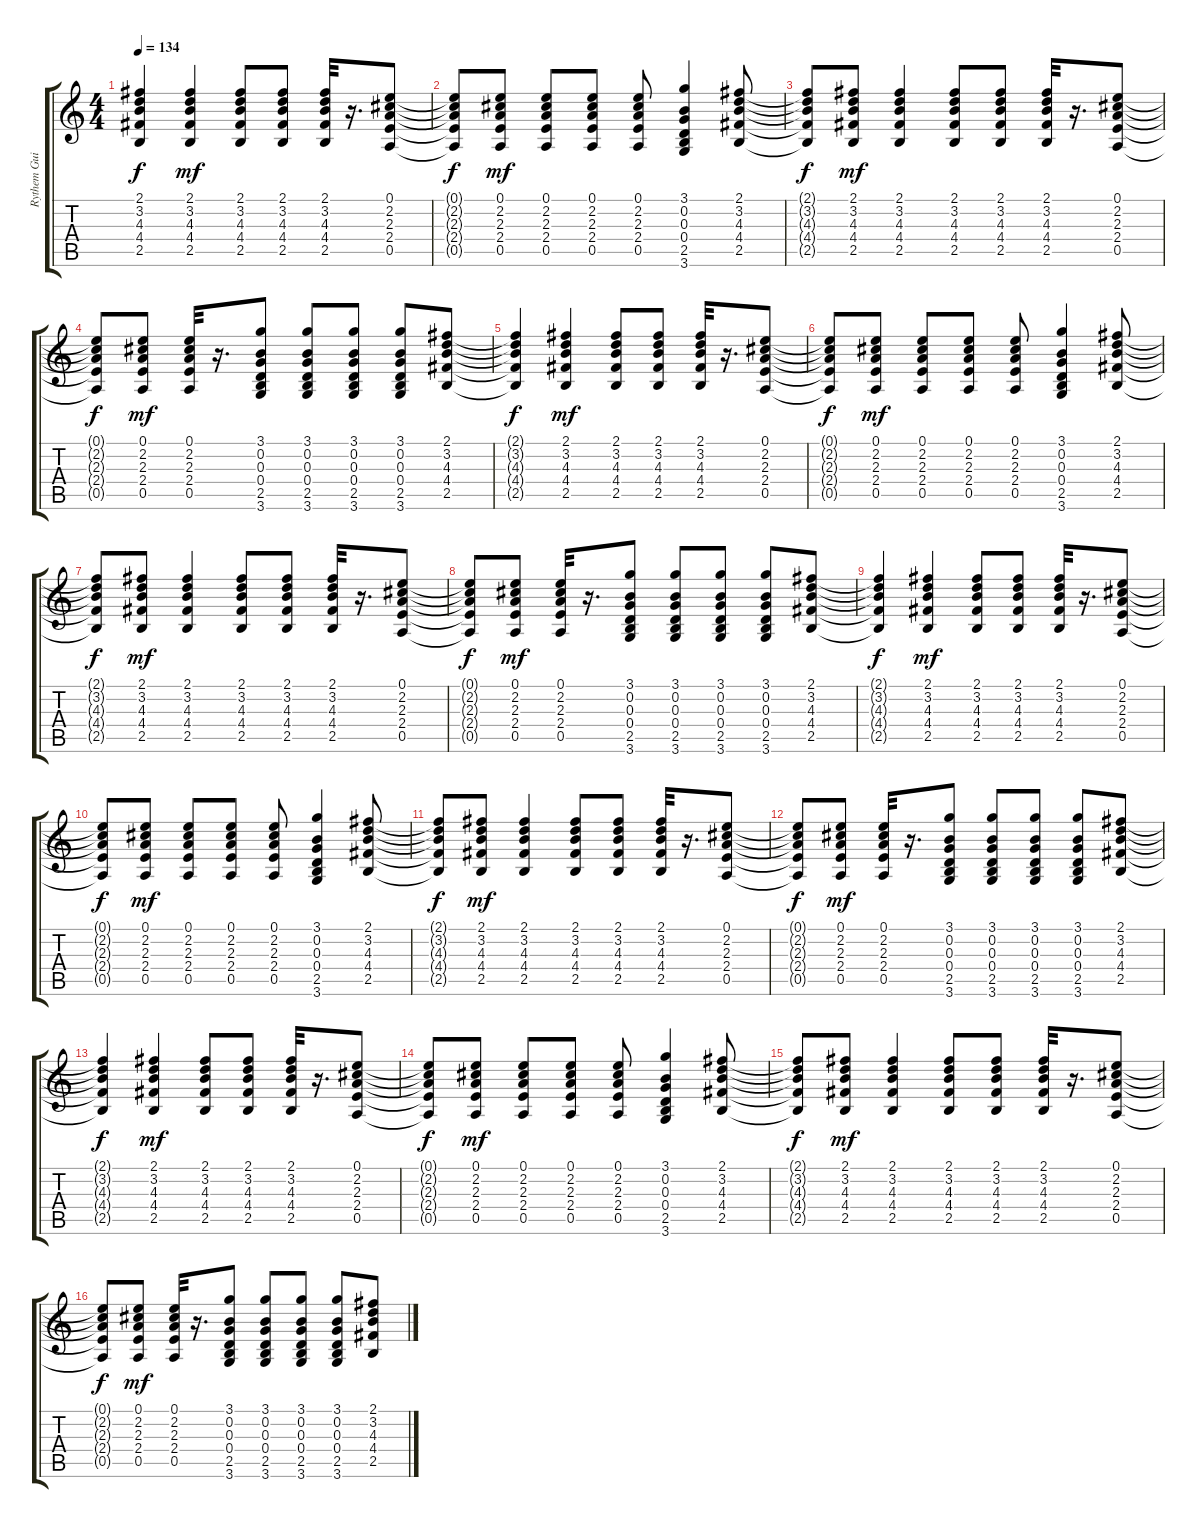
\track ("Rythem Guitar" "Rythem Gui") {instrument acousticguitarsteel}
\staff {score tabs}
\tuning (E4 B3 G3 D3 A2 E2) {hide}
\ts (4 4)
\tempo 134
\clef g2
\ks c
(2.1{t} 3.2{t} 4.3{t} 4.4{t} 2.5{t}).4{dy f} (2.1 3.2 4.3 4.4 2.5).4{dy mf} (2.1 3.2 4.3 4.4 2.5).8 (2.1 3.2 4.3 4.4 2.5).8 (2.1 3.2 4.3 4.4 2.5).32 r.16{d} (0.1 2.2 2.3 2.4 0.5).8 |
(0.1{t} 2.2{t} 2.3{t} 2.4{t} 0.5{t}).8{dy f} (0.1 2.2 2.3 2.4 0.5).8{dy mf} (0.1 2.2 2.3 2.4 0.5).8 (0.1 2.2 2.3 2.4 0.5).8 (0.1 2.2 2.3 2.4 0.5).8 (3.1 0.2 0.3 0.4 2.5 3.6).4 (2.1 3.2 4.3 4.4 2.5).8 |
(2.1{t} 3.2{t} 4.3{t} 4.4{t} 2.5{t}).8{dy f} (2.1 3.2 4.3 4.4 2.5).8{dy mf} (2.1 3.2 4.3 4.4 2.5).4 (2.1 3.2 4.3 4.4 2.5).8 (2.1 3.2 4.3 4.4 2.5).8 (2.1 3.2 4.3 4.4 2.5).32 r.16{d} (0.1 2.2 2.3 2.4 0.5).8 |
(0.1{t} 2.2{t} 2.3{t} 2.4{t} 0.5{t}).8{dy f} (0.1 2.2 2.3 2.4 0.5).8{dy mf} (0.1 2.2 2.3 2.4 0.5).32 r.16{d} (3.1 0.2 0.3 0.4 2.5 3.6).8 (3.1 0.2 0.3 0.4 2.5 3.6).8 (3.1 0.2 0.3 0.4 2.5 3.6).8 (3.1 0.2 0.3 0.4 2.5 3.6).8 (2.1 3.2 4.3 4.4 2.5).8 |
(2.1{t} 3.2{t} 4.3{t} 4.4{t} 2.5{t}).4{dy f} (2.1 3.2 4.3 4.4 2.5).4{dy mf} (2.1 3.2 4.3 4.4 2.5).8 (2.1 3.2 4.3 4.4 2.5).8 (2.1 3.2 4.3 4.4 2.5).32 r.16{d} (0.1 2.2 2.3 2.4 0.5).8 |
(0.1{t} 2.2{t} 2.3{t} 2.4{t} 0.5{t}).8{dy f} (0.1 2.2 2.3 2.4 0.5).8{dy mf} (0.1 2.2 2.3 2.4 0.5).8 (0.1 2.2 2.3 2.4 0.5).8 (0.1 2.2 2.3 2.4 0.5).8 (3.1 0.2 0.3 0.4 2.5 3.6).4 (2.1 3.2 4.3 4.4 2.5).8 |
(2.1{t} 3.2{t} 4.3{t} 4.4{t} 2.5{t}).8{dy f} (2.1 3.2 4.3 4.4 2.5).8{dy mf} (2.1 3.2 4.3 4.4 2.5).4 (2.1 3.2 4.3 4.4 2.5).8 (2.1 3.2 4.3 4.4 2.5).8 (2.1 3.2 4.3 4.4 2.5).32 r.16{d} (0.1 2.2 2.3 2.4 0.5).8 |
(0.1{t} 2.2{t} 2.3{t} 2.4{t} 0.5{t}).8{dy f} (0.1 2.2 2.3 2.4 0.5).8{dy mf} (0.1 2.2 2.3 2.4 0.5).32 r.16{d} (3.1 0.2 0.3 0.4 2.5 3.6).8 (3.1 0.2 0.3 0.4 2.5 3.6).8 (3.1 0.2 0.3 0.4 2.5 3.6).8 (3.1 0.2 0.3 0.4 2.5 3.6).8 (2.1 3.2 4.3 4.4 2.5).8 |
(2.1{t} 3.2{t} 4.3{t} 4.4{t} 2.5{t}).4{dy f} (2.1 3.2 4.3 4.4 2.5).4{dy mf} (2.1 3.2 4.3 4.4 2.5).8 (2.1 3.2 4.3 4.4 2.5).8 (2.1 3.2 4.3 4.4 2.5).32 r.16{d} (0.1 2.2 2.3 2.4 0.5).8 |
(0.1{t} 2.2{t} 2.3{t} 2.4{t} 0.5{t}).8{dy f} (0.1 2.2 2.3 2.4 0.5).8{dy mf} (0.1 2.2 2.3 2.4 0.5).8 (0.1 2.2 2.3 2.4 0.5).8 (0.1 2.2 2.3 2.4 0.5).8 (3.1 0.2 0.3 0.4 2.5 3.6).4 (2.1 3.2 4.3 4.4 2.5).8 |
(2.1{t} 3.2{t} 4.3{t} 4.4{t} 2.5{t}).8{dy f} (2.1 3.2 4.3 4.4 2.5).8{dy mf} (2.1 3.2 4.3 4.4 2.5).4 (2.1 3.2 4.3 4.4 2.5).8 (2.1 3.2 4.3 4.4 2.5).8 (2.1 3.2 4.3 4.4 2.5).32 r.16{d} (0.1 2.2 2.3 2.4 0.5).8 |
(0.1{t} 2.2{t} 2.3{t} 2.4{t} 0.5{t}).8{dy f} (0.1 2.2 2.3 2.4 0.5).8{dy mf} (0.1 2.2 2.3 2.4 0.5).32 r.16{d} (3.1 0.2 0.3 0.4 2.5 3.6).8 (3.1 0.2 0.3 0.4 2.5 3.6).8 (3.1 0.2 0.3 0.4 2.5 3.6).8 (3.1 0.2 0.3 0.4 2.5 3.6).8 (2.1 3.2 4.3 4.4 2.5).8 |
(2.1{t} 3.2{t} 4.3{t} 4.4{t} 2.5{t}).4{dy f} (2.1 3.2 4.3 4.4 2.5).4{dy mf} (2.1 3.2 4.3 4.4 2.5).8 (2.1 3.2 4.3 4.4 2.5).8 (2.1 3.2 4.3 4.4 2.5).32 r.16{d} (0.1 2.2 2.3 2.4 0.5).8 |
(0.1{t} 2.2{t} 2.3{t} 2.4{t} 0.5{t}).8{dy f} (0.1 2.2 2.3 2.4 0.5).8{dy mf} (0.1 2.2 2.3 2.4 0.5).8 (0.1 2.2 2.3 2.4 0.5).8 (0.1 2.2 2.3 2.4 0.5).8 (3.1 0.2 0.3 0.4 2.5 3.6).4 (2.1 3.2 4.3 4.4 2.5).8 |
(2.1{t} 3.2{t} 4.3{t} 4.4{t} 2.5{t}).8{dy f} (2.1 3.2 4.3 4.4 2.5).8{dy mf} (2.1 3.2 4.3 4.4 2.5).4 (2.1 3.2 4.3 4.4 2.5).8 (2.1 3.2 4.3 4.4 2.5).8 (2.1 3.2 4.3 4.4 2.5).32 r.16{d} (0.1 2.2 2.3 2.4 0.5).8 |
(0.1{t} 2.2{t} 2.3{t} 2.4{t} 0.5{t}).8{dy f} (0.1 2.2 2.3 2.4 0.5).8{dy mf} (0.1 2.2 2.3 2.4 0.5).32 r.16{d} (3.1 0.2 0.3 0.4 2.5 3.6).8 (3.1 0.2 0.3 0.4 2.5 3.6).8 (3.1 0.2 0.3 0.4 2.5 3.6).8 (3.1 0.2 0.3 0.4 2.5 3.6).8 (2.1 3.2 4.3 4.4 2.5).8
